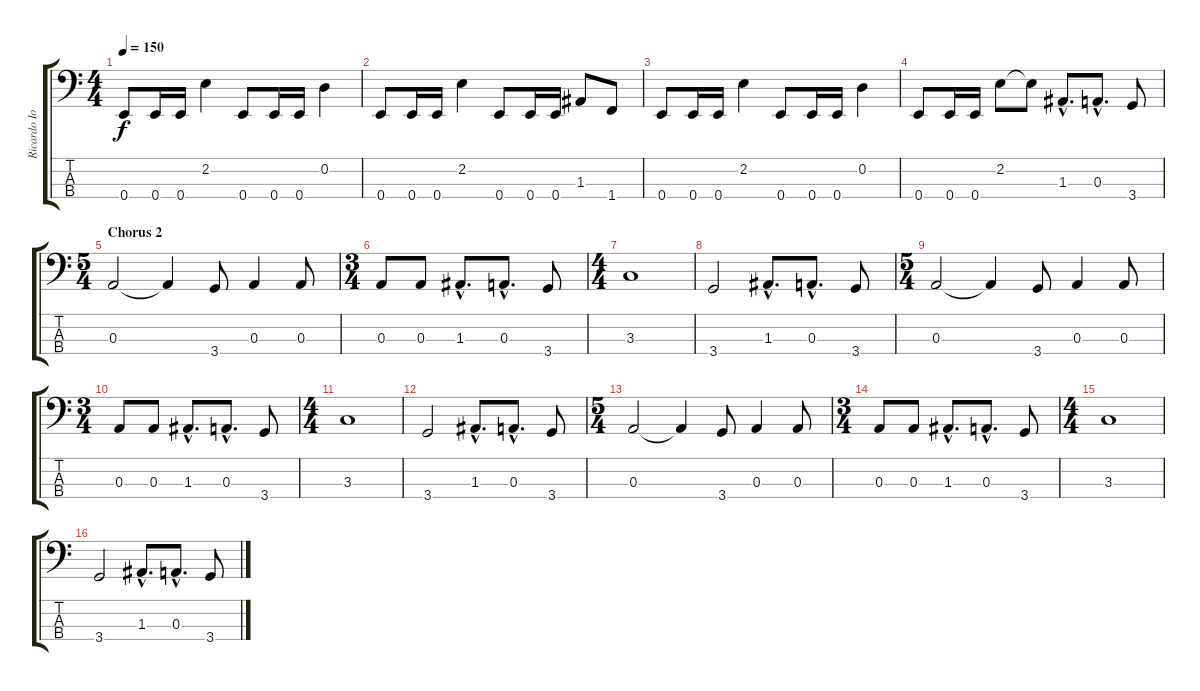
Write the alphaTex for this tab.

\track ("Ricardo Iorio" "Ricardo Io") {instrument electricbassfinger}
\staff {score tabs}
\tuning (G2 D2 A1 E1) {hide}
\ts (4 4)
\tempo 150
\clef f4
\ks c
0.4.8{dy f} 0.4.16 0.4.16 2.2.4 0.4.8 0.4.16 0.4.16 0.2.4 |
0.4.8 0.4.16 0.4.16 2.2.4 0.4.8 0.4.16 0.4.16 1.3.8 1.4.8 |
0.4.8 0.4.16 0.4.16 2.2.4 0.4.8 0.4.16 0.4.16 0.2.4 |
0.4.8 0.4.16 0.4.16 2.2.8 2.2{t}.8 1.3{hac}.8{d} 0.3{hac}.8{d} 3.4.8 |
\ts (5 4)
\section ("" "Chorus 2")
0.3.2 0.3{t}.4 3.4.8 0.3.4 0.3.8 |
\ts (3 4)
0.3.8 0.3.8 1.3{hac}.8{d} 0.3{hac}.8{d} 3.4.8 |
\ts (4 4)
3.3.1 |
3.4.2 1.3{hac}.8{d} 0.3{hac}.8{d} 3.4.8 |
\ts (5 4)
0.3.2 0.3{t}.4 3.4.8 0.3.4 0.3.8 |
\ts (3 4)
0.3.8 0.3.8 1.3{hac}.8{d} 0.3{hac}.8{d} 3.4.8 |
\ts (4 4)
3.3.1 |
3.4.2 1.3{hac}.8{d} 0.3{hac}.8{d} 3.4.8 |
\ts (5 4)
0.3.2 0.3{t}.4 3.4.8 0.3.4 0.3.8 |
\ts (3 4)
0.3.8 0.3.8 1.3{hac}.8{d} 0.3{hac}.8{d} 3.4.8 |
\ts (4 4)
3.3.1 |
3.4.2 1.3{hac}.8{d} 0.3{hac}.8{d} 3.4.8
